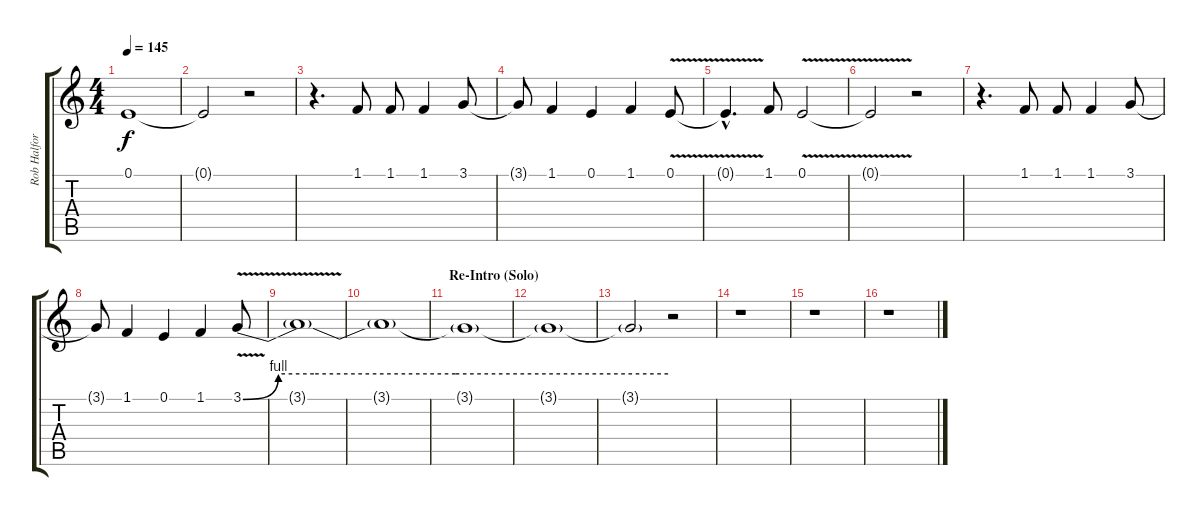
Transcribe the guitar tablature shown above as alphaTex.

\track ("Rob Halford" "Rob Halfor") {instrument tenorsax}
\staff {score tabs}
\tuning (E4 B3 G3 D3 A2 E2) {hide}
\ts (4 4)
\tempo 145
\clef g2
\ks c
0.1{t}.1{dy f} |
0.1{t}.2 r.2 |
r.4{d} 1.1.8 1.1.8 1.1.4 3.1.8 |
3.1{t}.8 1.1.4 0.1.4 1.1.4 0.1{v}.8 |
0.1{hac t}.4{d} 1.1.8 0.1{v}.2 |
0.1{t}.2 r.2 |
r.4{d} 1.1.8 1.1.8 1.1.4 3.1.8 |
3.1{t}.8 1.1.4 0.1.4 1.1.4 3.1{be (custom 0 0 5 4 10 4 30 4 60 4) v}.8 |
3.1{t}.1 |
3.1{t}.1 |
\section ("" "Re-Intro (Solo)")
3.1{t}.1 |
3.1{t}.1 |
3.1{t}.2{volume 0} r.2 |
r.1 |
r.1 |
r.1
